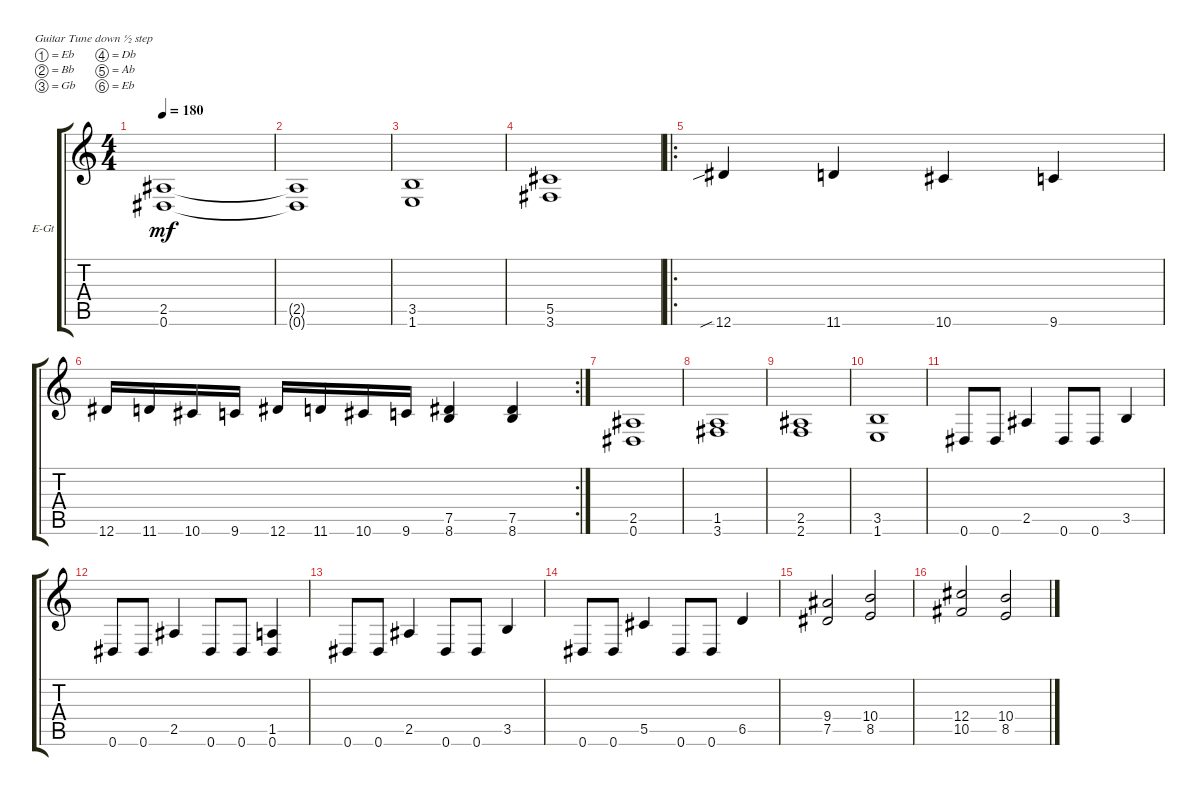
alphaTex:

\defaultSystemsLayout 4
\bracketExtendMode groupsimilarinstruments
\firstSystemTrackNameOrientation horizontal
\otherSystemsTrackNameOrientation horizontal
\track ("Electric Guitar" "E-Gt") {instrument distortionguitar}
\staff {score tabs}
\tuning (Eb4 Bb3 Gb3 Db3 Ab2 Eb2)
\ts (4 4)
\tempo 180
\clef g2
\ks c
(0.6 2.5).1{dy mf} |
(2.5{t} 0.6{t}).1 |
(1.6 3.5).1 |
(3.6 5.5).1 |
\ro
12.6{sib}.4 11.6.4 10.6.4 9.6.4 |
\rc 2
12.6.16 11.6.16 10.6.16 9.6.16 12.6.16 11.6.16 10.6.16 9.6.16 (8.6 7.5).4 (7.5 8.6).4 |
(0.6 2.5).1 |
(1.5 3.6).1 |
(2.6 2.5).1 |
(1.6 3.5).1 |
0.6.8 0.6.8 2.5.4 0.6.8 0.6.8 3.5.4 |
0.6.8 0.6.8 2.5.4 0.6.8 0.6.8 (0.6 1.5).4 |
0.6.8 0.6.8 2.5.4 0.6.8 0.6.8 3.5.4 |
0.6.8 0.6.8 5.5.4 0.6.8 0.6.8 6.5.4 |
(7.5 9.4).2 (8.5 10.4).2 |
(10.5 12.4).2 (8.5 10.4).2
